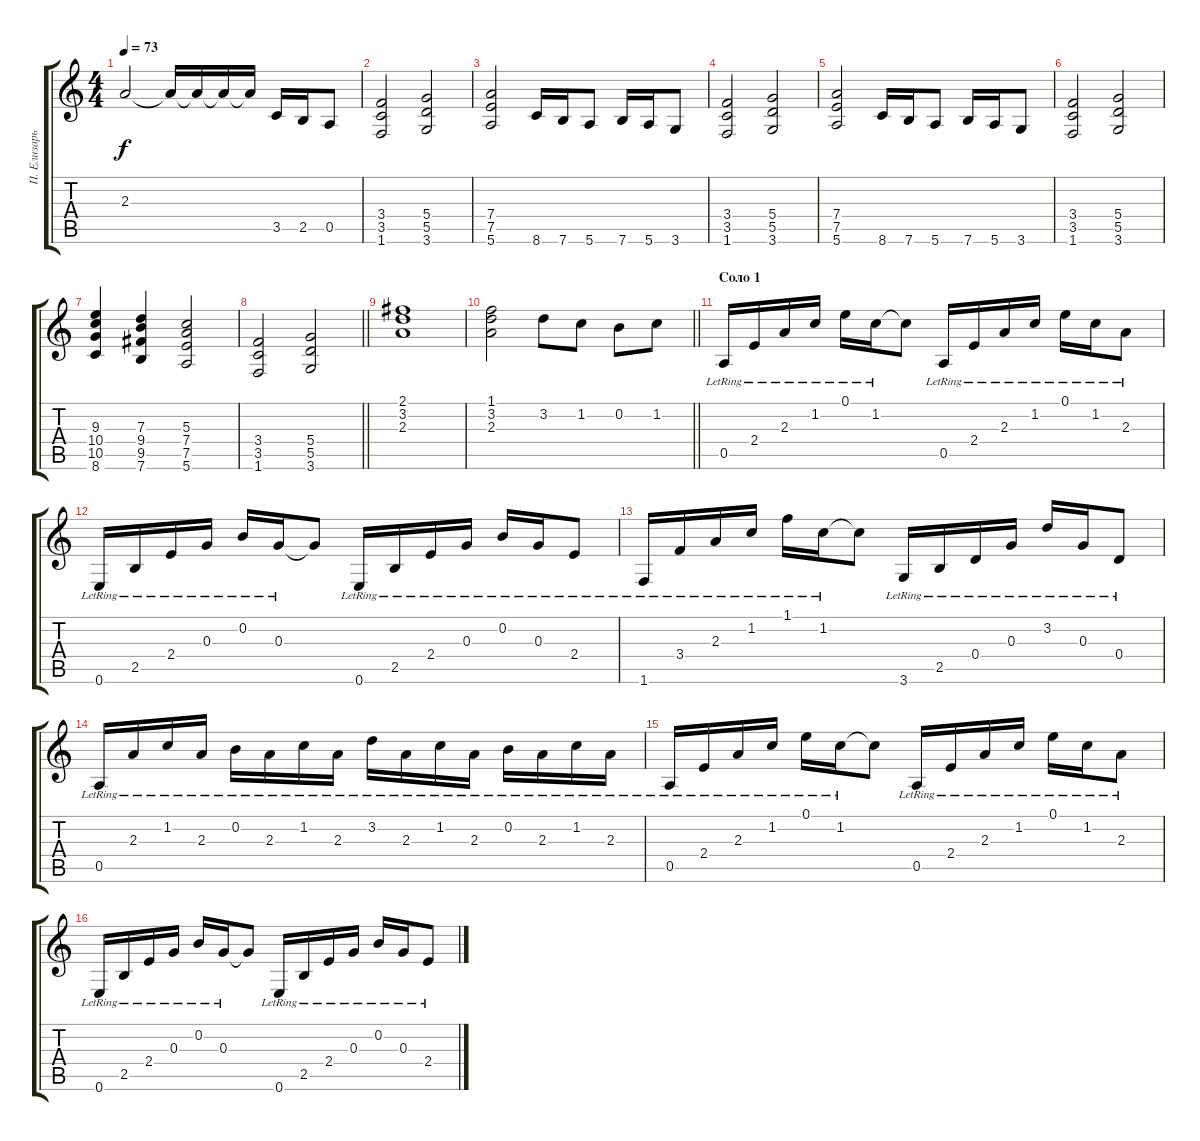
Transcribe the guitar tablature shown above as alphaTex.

\track ("П. Елизарьев" "П. Елизарь") {instrument acousticguitarsteel}
\staff {score tabs}
\tuning (E4 B3 G3 D3 A2 E2) {hide}
\ts (4 4)
\tempo 73
\clef g2
\ks c
2.3.2{dy f} 2.3{t}.16 2.3{t}.16 2.3{t}.16 2.3{t}.16 3.5.16 2.5.16 0.5.8 |
(3.4 3.5 1.6).2 (5.4 5.5 3.6).2 |
(7.4 7.5 5.6).2 8.6.16 7.6.16 5.6.8 7.6.16 5.6.16 3.6.8 |
(3.4 3.5 1.6).2 (5.4 5.5 3.6).2 |
(7.4 7.5 5.6).2 8.6.16 7.6.16 5.6.8 7.6.16 5.6.16 3.6.8 |
(3.4 3.5 1.6).2 (5.4 5.5 3.6).2 |
(9.3 10.4 10.5 8.6).4 (7.3 9.4 9.5 7.6).4 (5.3 7.4 7.5 5.6).2 |
\barLineRight lightlight
(3.4 3.5 1.6).2 (5.4 5.5 3.6).2 |
(2.1 3.2 2.3).1 |
\barLineRight lightlight
(1.1 3.2 2.3).2 3.2.8 1.2.8 0.2.8 1.2.8 |
\section ("" "Соло 1")
0.5{lr}.16 2.4{lr}.16 2.3{lr}.16 1.2{lr}.16 0.1{lr}.16 1.2{lr}.16 1.2{t}.8 0.5{lr}.16 2.4{lr}.16 2.3{lr}.16 1.2{lr}.16 0.1{lr}.16 1.2{lr}.16 2.3{lr}.8 |
0.6{lr}.16 2.5{lr}.16 2.4{lr}.16 0.3{lr}.16 0.2{lr}.16 0.3{lr}.16 0.3{t}.8 0.6{lr}.16 2.5{lr}.16 2.4{lr}.16 0.3{lr}.16 0.2{lr}.16 0.3{lr}.16 2.4{lr}.8 |
1.6{lr}.16 3.4{lr}.16 2.3{lr}.16 1.2{lr}.16 1.1{lr}.16 1.2{lr}.16 1.2{t}.8 3.6{lr}.16 2.5{lr}.16 0.4{lr}.16 0.3{lr}.16 3.2{lr}.16 0.3{lr}.16 0.4{lr}.8 |
0.5{lr}.16 2.3{lr}.16 1.2{lr}.16 2.3{lr}.16 0.2{lr}.16 2.3{lr}.16 1.2{lr}.16 2.3{lr}.16 3.2{lr}.16 2.3{lr}.16 1.2{lr}.16 2.3{lr}.16 0.2{lr}.16 2.3{lr}.16 1.2{lr}.16 2.3{lr}.16 |
0.5{lr}.16 2.4{lr}.16 2.3{lr}.16 1.2{lr}.16 0.1{lr}.16 1.2{lr}.16 1.2{t}.8 0.5{lr}.16 2.4{lr}.16 2.3{lr}.16 1.2{lr}.16 0.1{lr}.16 1.2{lr}.16 2.3{lr}.8 |
0.6{lr}.16 2.5{lr}.16 2.4{lr}.16 0.3{lr}.16 0.2{lr}.16 0.3{lr}.16 0.3{t}.8 0.6{lr}.16 2.5{lr}.16 2.4{lr}.16 0.3{lr}.16 0.2{lr}.16 0.3{lr}.16 2.4{lr}.8
